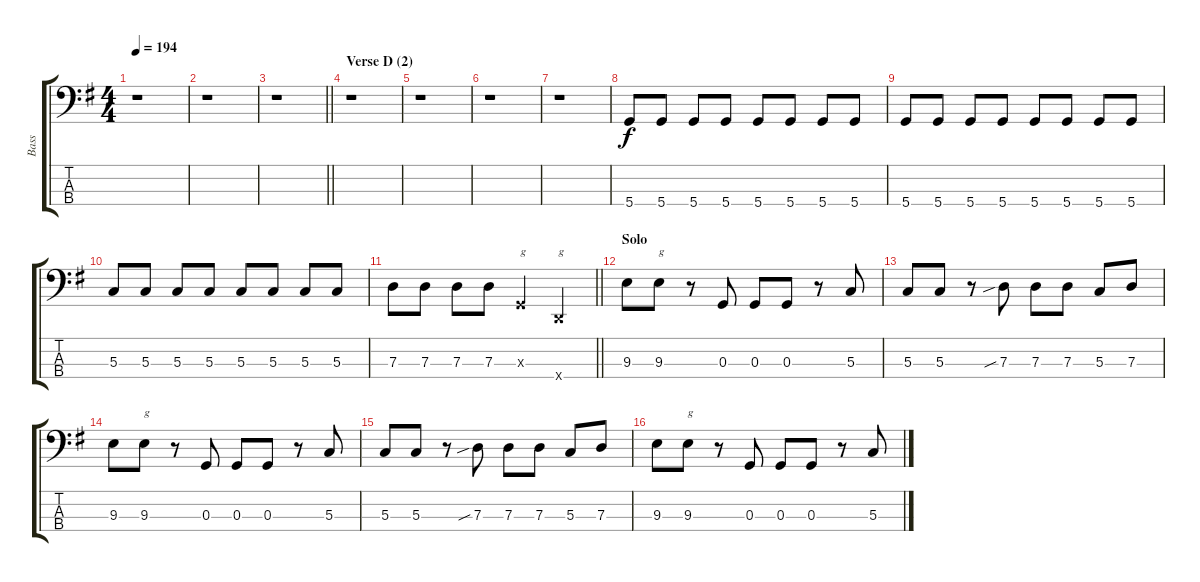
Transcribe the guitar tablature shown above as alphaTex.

\track ("Bass" "Bass") {instrument electricbasspick}
\staff {score tabs}
\tuning (F2 C2 G1 D1) {hide}
\ts (4 4)
\tempo 194
\clef f4
\ks eminor
r.1{dy f} |
r.1 |
\barLineRight lightlight
r.1 |
\section ("" "Verse D (2)")
r.1 |
r.1 |
r.1 |
r.1 |
5.4.8 5.4.8 5.4.8 5.4.8 5.4.8 5.4.8 5.4.8 5.4.8 |
5.4.8 5.4.8 5.4.8 5.4.8 5.4.8 5.4.8 5.4.8 5.4.8 |
5.3.8 5.3.8 5.3.8 5.3.8 5.3.8 5.3.8 5.3.8 5.3.8 |
\barLineRight lightlight
7.3.8 7.3.8 7.3.8 7.3.8 0.3{x}.4{txt "g"} 0.4{x}.4{txt "g"} |
\section ("" "Solo")
9.3.8 9.3.8{txt "g"} r.8 0.3.8 0.3.8 0.3.8 r.8 5.3.8 |
5.3.8 5.3.8 r.8 7.3{sib}.8 7.3.8 7.3.8 5.3.8 7.3.8 |
9.3.8 9.3.8{txt "g"} r.8 0.3.8 0.3.8 0.3.8 r.8 5.3.8 |
5.3.8 5.3.8 r.8 7.3{sib}.8 7.3.8 7.3.8 5.3.8 7.3.8 |
9.3.8 9.3.8{txt "g"} r.8 0.3.8 0.3.8 0.3.8 r.8 5.3.8
